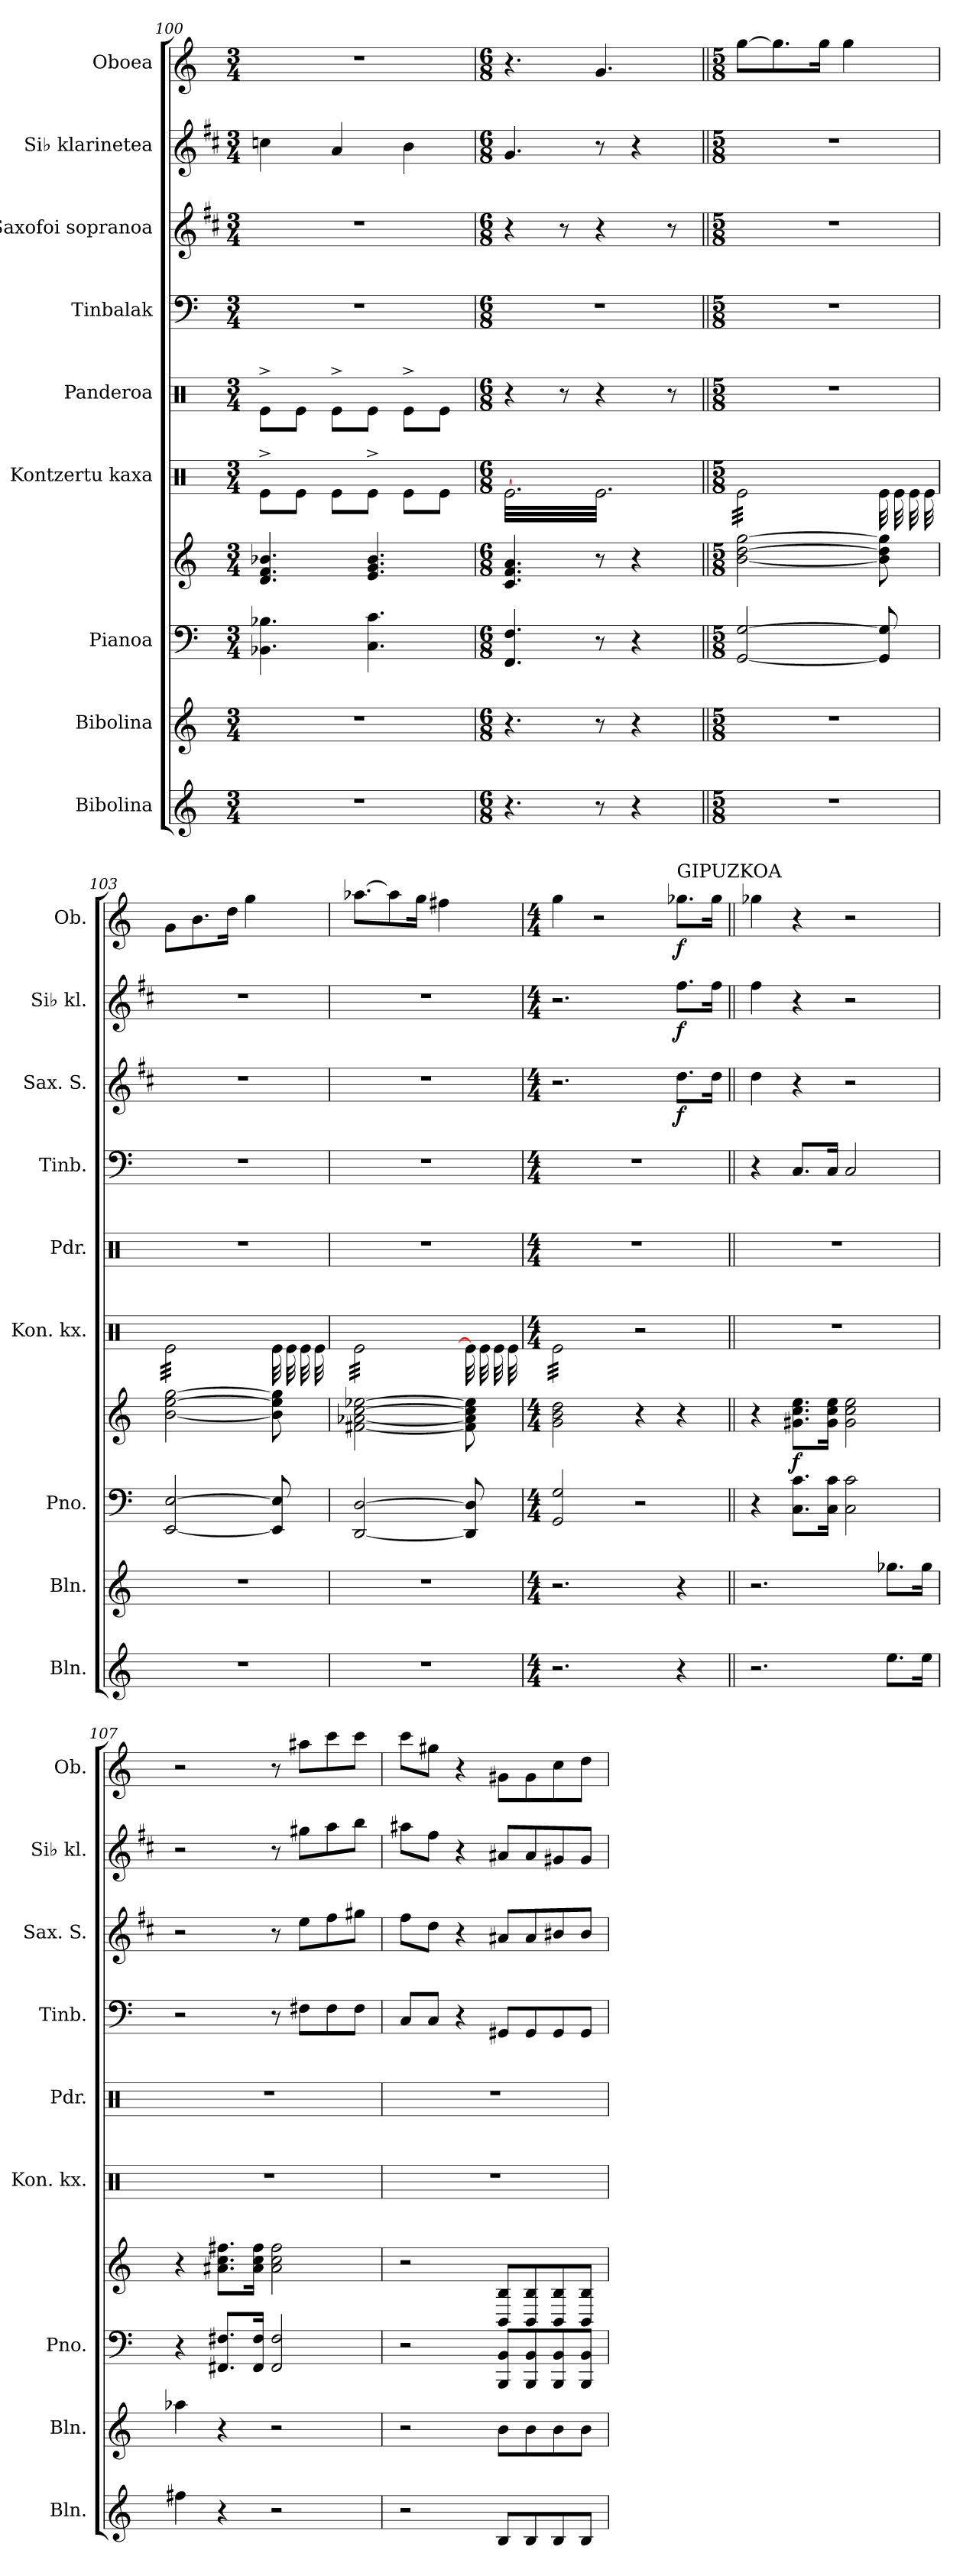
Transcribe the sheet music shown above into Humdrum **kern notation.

**kern	**kern	**kern	**kern	**dynam	**kern	**kern	**kern	**kern	**dynam	**kern	**dynam	**kern	**dynam
*part9	*part8	*part7	*part7	*part7	*part6	*part5	*part4	*part3	*part3	*part2	*part2	*part1	*part1
*staff10	*staff9	*staff8	*staff7	*staff7/8	*staff6	*staff5	*staff4	*staff3	*staff3	*staff2	*staff2	*staff1	*staff1
*I"Bibolina	*I"Bibolina	*I"Pianoa	*	*	*I"Kontzertu kaxa	*I"Panderoa	*I"Tinbalak	*I"Saxofoi sopranoa	*	*I"Si♭ klarinetea	*	*I"Oboea	*
*I'Bln.	*I'Bln.	*I'Pno.	*	*	*I'Kon. kx.	*I'Pdr.	*I'Tinb.	*I'Sax. S.	*	*I'Si♭ kl.	*	*I'Ob.	*
!!LO:PB:g=z
*clefG2	*clefG2	*clefF4	*clefG2	*	*clefX	*clefX	*clefF4	*clefG2	*	*clefG2	*	*clefG2	*
*	*	*	*	*	*	*	*	*ITrd1c2	*	*ITrd1c2	*	*	*
*k[]	*k[]	*k[]	*k[]	*	*k[]	*k[]	*k[]	*k[]	*	*k[]	*	*k[]	*
*M3/4	*M3/4	*M3/4	*M3/4	*	*M3/4	*M3/4	*M3/4	*M3/4	*	*M3/4	*	*M3/4	*
=100	=100	=100	=100	=100	=100	=100	=100	=100	=100	=100	=100	=100	=100
2.r	2.r	4.BB-X\ 4.B-X\	4.d/ 4.f/ 4.b-X/	.	8Re^\L	8Re^\L	2.r	2.r	.	4b-X\	.	2.r	.
.	.	.	.	.	8Re\J	8Re\J	.	.	.	.	.	.	.
.	.	.	.	.	8Re\L	8Re^\L	.	.	.	4g/	.	.	.
.	.	4.C\ 4.c\	4.e/ 4.g/ 4.b-/	.	8Re^\J	8Re\J	.	.	.	.	.	.	.
.	.	.	.	.	8Re\L	8Re^\L	.	.	.	4a\	.	.	.
.	.	.	.	.	8Re\J	8Re\J	.	.	.	.	.	.	.
=101	=101	=101	=101	=101	=101	=101	=101	=101	=101	=101	=101	=101	=101
*M6/8	*M6/8	*M6/8	*M6/8	*	*M6/8	*M6/8	*M6/8	*M6/8	*	*M6/8	*	*M6/8	*
*	*	*	*	*	*tremolo	*	*	*	*	*	*	*	*
4.r	4.r	4.FF/ 4.F/	4.c/ 4.f/ 4.a/	.	[32Re\LLL	4r	2.r	4r	.	4.f/	.	4.r	.
.	.	.	.	.	32Re\	.	.	.	.	.	.	.	.
.	.	.	.	.	32Re\	.	.	.	.	.	.	.	.
.	.	.	.	.	32Re\	.	.	.	.	.	.	.	.
.	.	.	.	.	32Re\	.	.	.	.	.	.	.	.
.	.	.	.	.	32Re\	.	.	.	.	.	.	.	.
.	.	.	.	.	32Re\	.	.	.	.	.	.	.	.
.	.	.	.	.	32Re\	.	.	.	.	.	.	.	.
.	.	.	.	.	32Re\	8r	.	8r	.	.	.	.	.
.	.	.	.	.	32Re\	.	.	.	.	.	.	.	.
.	.	.	.	.	32Re\	.	.	.	.	.	.	.	.
.	.	.	.	.	32Re\	.	.	.	.	.	.	.	.
8r	8r	8r	8r	.	32Re\	4r	.	4r	.	8r	.	4.g/	.
.	.	.	.	.	32Re\	.	.	.	.	.	.	.	.
.	.	.	.	.	32Re\	.	.	.	.	.	.	.	.
.	.	.	.	.	32Re\	.	.	.	.	.	.	.	.
4r	4r	4r	4r	.	32Re\	.	.	.	.	4r	.	.	.
.	.	.	.	.	32Re\	.	.	.	.	.	.	.	.
.	.	.	.	.	32Re\	.	.	.	.	.	.	.	.
.	.	.	.	.	32Re\	.	.	.	.	.	.	.	.
.	.	.	.	.	32Re\	8r	.	8r	.	.	.	.	.
.	.	.	.	.	32Re\	.	.	.	.	.	.	.	.
.	.	.	.	.	32Re\	.	.	.	.	.	.	.	.
.	.	.	.	.	32Re\JJJ	.	.	.	.	.	.	.	.
=102||	=102||	=102||	=102||	=102||	=102||	=102||	=102||	=102||	=102||	=102||	=102||	=102||	=102||
*M5/8	*M5/8	*M5/8	*M5/8	*	*M5/8	*M5/8	*M5/8	*M5/8	*	*M5/8	*	*M5/8	*
*	*	*	*	*	*	*	*	*	*	*	*	*MM90	*
8%5r	8%5r	[2GG/ [2G/	[2b\ [2dd\ [2gg\	.	32Re\LLL	8%5r	8%5r	8%5r	.	8%5r	.	[8gg\L	.
.	.	.	.	.	32Re\	.	.	.	.	.	.	.	.
.	.	.	.	.	32Re\	.	.	.	.	.	.	.	.
.	.	.	.	.	32Re\	.	.	.	.	.	.	.	.
.	.	.	.	.	32Re\	.	.	.	.	.	.	8.gg\]	.
.	.	.	.	.	32Re\	.	.	.	.	.	.	.	.
.	.	.	.	.	32Re\	.	.	.	.	.	.	.	.
.	.	.	.	.	32Re\	.	.	.	.	.	.	.	.
.	.	.	.	.	32Re\	.	.	.	.	.	.	.	.
.	.	.	.	.	32Re\	.	.	.	.	.	.	.	.
.	.	.	.	.	32Re\	.	.	.	.	.	.	16gg\Jk	.
.	.	.	.	.	32Re\	.	.	.	.	.	.	.	.
.	.	.	.	.	32Re\	.	.	.	.	.	.	4gg\	.
.	.	.	.	.	32Re\	.	.	.	.	.	.	.	.
.	.	.	.	.	32Re\	.	.	.	.	.	.	.	.
.	.	.	.	.	32Re\JJJ	.	.	.	.	.	.	.	.
.	.	8GG/] 8G/]	8b\] 8dd\] 8gg\]	.	32Re\	.	.	.	.	.	.	.	.
.	.	.	.	.	32Re\	.	.	.	.	.	.	.	.
.	.	.	.	.	32Re\	.	.	.	.	.	.	.	.
.	.	.	.	.	32Re\	.	.	.	.	.	.	.	.
=103	=103	=103	=103	=103	=103	=103	=103	=103	=103	=103	=103	=103	=103
8%5r	8%5r	[2EE/ [2E/	[2b\ [2ee\ [2gg\	.	32Re\LLL	8%5r	8%5r	8%5r	.	8%5r	.	8g\L	.
.	.	.	.	.	32Re\	.	.	.	.	.	.	.	.
.	.	.	.	.	32Re\	.	.	.	.	.	.	.	.
.	.	.	.	.	32Re\	.	.	.	.	.	.	.	.
.	.	.	.	.	32Re\	.	.	.	.	.	.	8.b\	.
.	.	.	.	.	32Re\	.	.	.	.	.	.	.	.
.	.	.	.	.	32Re\	.	.	.	.	.	.	.	.
.	.	.	.	.	32Re\	.	.	.	.	.	.	.	.
.	.	.	.	.	32Re\	.	.	.	.	.	.	.	.
.	.	.	.	.	32Re\	.	.	.	.	.	.	.	.
.	.	.	.	.	32Re\	.	.	.	.	.	.	16dd\Jk	.
.	.	.	.	.	32Re\	.	.	.	.	.	.	.	.
.	.	.	.	.	32Re\	.	.	.	.	.	.	4gg\	.
.	.	.	.	.	32Re\	.	.	.	.	.	.	.	.
.	.	.	.	.	32Re\	.	.	.	.	.	.	.	.
.	.	.	.	.	32Re\JJJ	.	.	.	.	.	.	.	.
.	.	8EE/] 8E/]	8b\] 8ee\] 8gg\]	.	32Re\	.	.	.	.	.	.	.	.
.	.	.	.	.	32Re\	.	.	.	.	.	.	.	.
.	.	.	.	.	32Re\	.	.	.	.	.	.	.	.
.	.	.	.	.	32Re\	.	.	.	.	.	.	.	.
=104	=104	=104	=104	=104	=104	=104	=104	=104	=104	=104	=104	=104	=104
8%5r	8%5r	[2DD/ [2D/	[2f#X\ [2a-X\ [2cc\ [2ee-X\	.	32Re\LLL	8%5r	8%5r	8%5r	.	8%5r	.	[8.aa-X\L	.
.	.	.	.	.	32Re\	.	.	.	.	.	.	.	.
.	.	.	.	.	32Re\	.	.	.	.	.	.	.	.
.	.	.	.	.	32Re\	.	.	.	.	.	.	.	.
.	.	.	.	.	32Re\	.	.	.	.	.	.	.	.
.	.	.	.	.	32Re\	.	.	.	.	.	.	.	.
.	.	.	.	.	32Re\	.	.	.	.	.	.	8aa-\]	.
.	.	.	.	.	32Re\	.	.	.	.	.	.	.	.
.	.	.	.	.	32Re\	.	.	.	.	.	.	.	.
.	.	.	.	.	32Re\	.	.	.	.	.	.	.	.
.	.	.	.	.	32Re\	.	.	.	.	.	.	16gg\Jk	.
.	.	.	.	.	32Re\	.	.	.	.	.	.	.	.
.	.	.	.	.	32Re\	.	.	.	.	.	.	4ff#X\	.
.	.	.	.	.	32Re\	.	.	.	.	.	.	.	.
.	.	.	.	.	32Re\	.	.	.	.	.	.	.	.
.	.	.	.	.	32Re\JJJ	.	.	.	.	.	.	.	.
.	.	8DD/] 8D/]	8f#\] 8a-\] 8cc\] 8ee-\]	.	32Re\]	.	.	.	.	.	.	.	.
.	.	.	.	.	32Re\	.	.	.	.	.	.	.	.
.	.	.	.	.	32Re\	.	.	.	.	.	.	.	.
.	.	.	.	.	32Re\	.	.	.	.	.	.	.	.
!!LO:PB:g=z
=105	=105	=105	=105	=105	=105	=105	=105	=105	=105	=105	=105	=105	=105
*M4/4	*M4/4	*M4/4	*M4/4	*	*M4/4	*M4/4	*M4/4	*M4/4	*	*M4/4	*	*M4/4	*
2.r	2.r	2GG/ 2G/	2g\ 2b\ 2dd\	.	32Re\LLL	1r	1r	2.r	.	2.r	.	4gg\	.
.	.	.	.	.	32Re\	.	.	.	.	.	.	.	.
.	.	.	.	.	32Re\	.	.	.	.	.	.	.	.
.	.	.	.	.	32Re\	.	.	.	.	.	.	.	.
.	.	.	.	.	32Re\	.	.	.	.	.	.	.	.
.	.	.	.	.	32Re\	.	.	.	.	.	.	.	.
.	.	.	.	.	32Re\	.	.	.	.	.	.	.	.
.	.	.	.	.	32Re\	.	.	.	.	.	.	.	.
.	.	.	.	.	32Re\	.	.	.	.	.	.	2r	.
.	.	.	.	.	32Re\	.	.	.	.	.	.	.	.
.	.	.	.	.	32Re\	.	.	.	.	.	.	.	.
.	.	.	.	.	32Re\	.	.	.	.	.	.	.	.
.	.	.	.	.	32Re\	.	.	.	.	.	.	.	.
.	.	.	.	.	32Re\	.	.	.	.	.	.	.	.
.	.	.	.	.	32Re\	.	.	.	.	.	.	.	.
.	.	.	.	.	32Re\JJJ	.	.	.	.	.	.	.	.
*	*	*	*	*	*Xtremolo	*	*	*	*	*	*	*	*
.	.	2r	4r	.	2r	.	.	.	.	.	.	.	.
!	!	!	!	!	!	!	!	!	!	!	!	!LO:TX:a:t=GIPUZKOA	!
!	!	!	!	!	!	!	!	!	!LO:DY:b	!	!LO:DY:b	!	!LO:DY:b
4r	4r	.	4r	.	.	.	.	8.cc\L	f	8.ee\L	f	8.gg-X\L	f
.	.	.	.	.	.	.	.	16cc\Jk	.	16ee\Jk	.	16gg-\Jk	.
=106||	=106||	=106||	=106||	=106||	=106||	=106||	=106||	=106||	=106||	=106||	=106||	=106||	=106||
2.r	2.r	4r	4r	.	1r	1r	4r	4cc\	.	4ee\	.	4gg-X\	.
!	!	!	!	!LO:DY:b	!	!	!	!	!	!	!	!	!
.	.	8.C\ 8.c\L	8.g#X\ 8.cc\ 8.ee\L	f	.	.	8.C/L	4r	.	4r	.	4r	.
.	.	16C\ 16c\Jk	16g#\ 16cc\ 16ee\Jk	.	.	.	16C/Jk	.	.	.	.	.	.
.	.	2C\ 2c\	2g#\ 2cc\ 2ee\	.	.	.	2C/	2r	.	2r	.	2r	.
8.ee\L	8.gg-X\L	.	.	.	.	.	.	.	.	.	.	.	.
16ee\Jk	16gg-\Jk	.	.	.	.	.	.	.	.	.	.	.	.
=107	=107	=107	=107	=107	=107	=107	=107	=107	=107	=107	=107	=107	=107
4ff#X\	4aa-X\	4r	4r	.	1r	1r	2r	2r	.	2r	.	2r	.
4r	4r	8.FF#X/ 8.F#X/L	8.a#X\ 8.cc\ 8.ff#X\L	.	.	.	.	.	.	.	.	.	.
.	.	16FF#/ 16F#/Jk	16a#\ 16cc\ 16ff#\Jk	.	.	.	.	.	.	.	.	.	.
2r	2r	2FF#/ 2F#/	2a#\ 2cc\ 2ff#\	.	.	.	8r	8r	.	8r	.	8r	.
.	.	.	.	.	.	.	8F#X\L	8dd\L	.	8ff#X\L	.	8aa#X\L	.
.	.	.	.	.	.	.	8F#\	8ee\	.	8gg\	.	8ccc\	.
.	.	.	.	.	.	.	8F#\J	8ff#X\J	.	8aa\J	.	8ccc\J	.
=108	=108	=108	=108	=108	=108	=108	=108	=108	=108	=108	=108	=108	=108
2r	2r	2r	2r	.	1r	1r	8C/L	8ee\L	.	8gg#X\L	.	8ccc\L	.
.	.	.	.	.	.	.	8C/J	8cc\J	.	8ee\J	.	8gg#X\J	.
.	.	.	.	.	.	.	4r	4r	.	4r	.	4r	.
8B/L	8b\L	8BBB/ 8BB/L	8BB/ 8B/L	.	.	.	8GG#X/L	8g#X/L	.	8g#X/L	.	8g#X\L	.
8B/	8b\	8BBB/ 8BB/	8BB/ 8B/	.	.	.	8GG#/	8g#/	.	8g#/	.	8g#\	.
8B/	8b\	8BBB/ 8BB/	8BB/ 8B/	.	.	.	8GG#/	8a#X/	.	8f#X/	.	8cc\	.
8B/J	8b\J	8BBB/ 8BB/J	8BB/ 8B/J	.	.	.	8GG#/J	8a#/J	.	8f#/J	.	8dd\J	.
=	=	=	=	=	=	=	=	=	=	=	=	=	=
*-	*-	*-	*-	*-	*-	*-	*-	*-	*-	*-	*-	*-	*-
